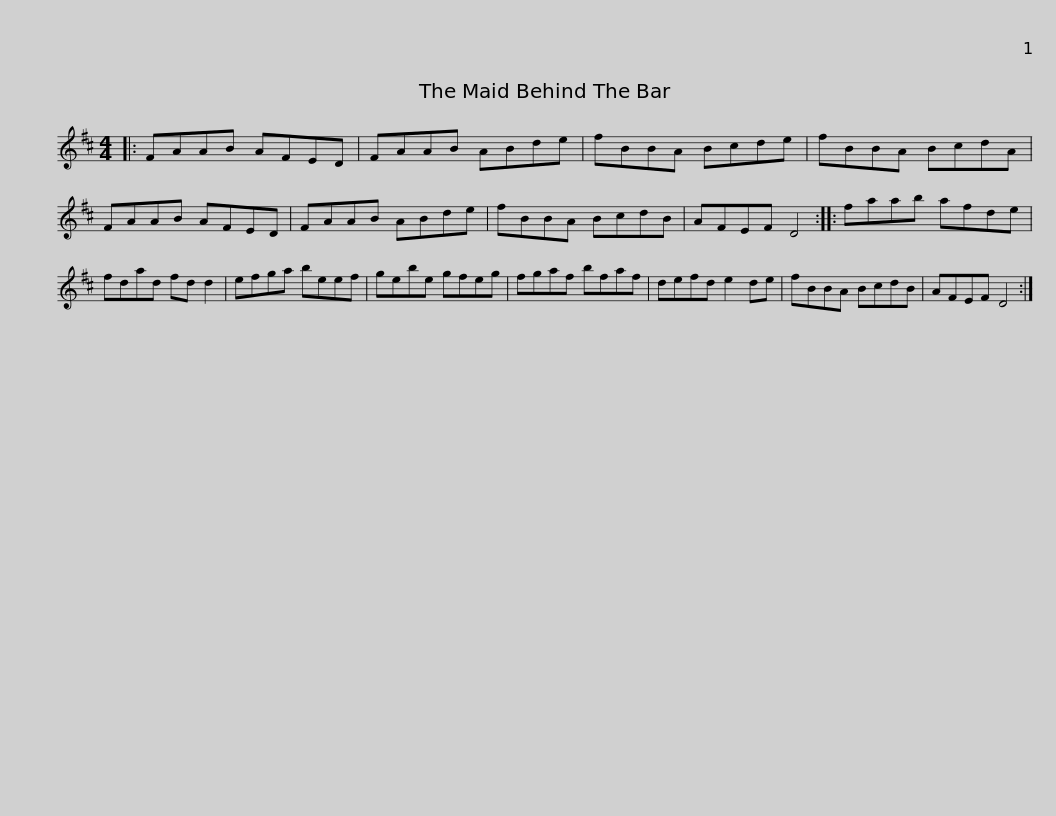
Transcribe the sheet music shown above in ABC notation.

X:1
L:1/8
M:4/4
I:linebreak $
K:D
V:1 treble
V:1
|: FAAB AFED | FAAB ABde | fBBA Bcde | fBBA BcdA | FAAB AFED |$ %5
 FAAB ABde | fBBA BcdB | AFEF D4 :: faab afde | fdad fd d2 |$ %10
 efga beef | gebe gfeg | fgaf bfaf | defd e2 de | fBBA BcdB | %15
 AFEF D4 :| %16
